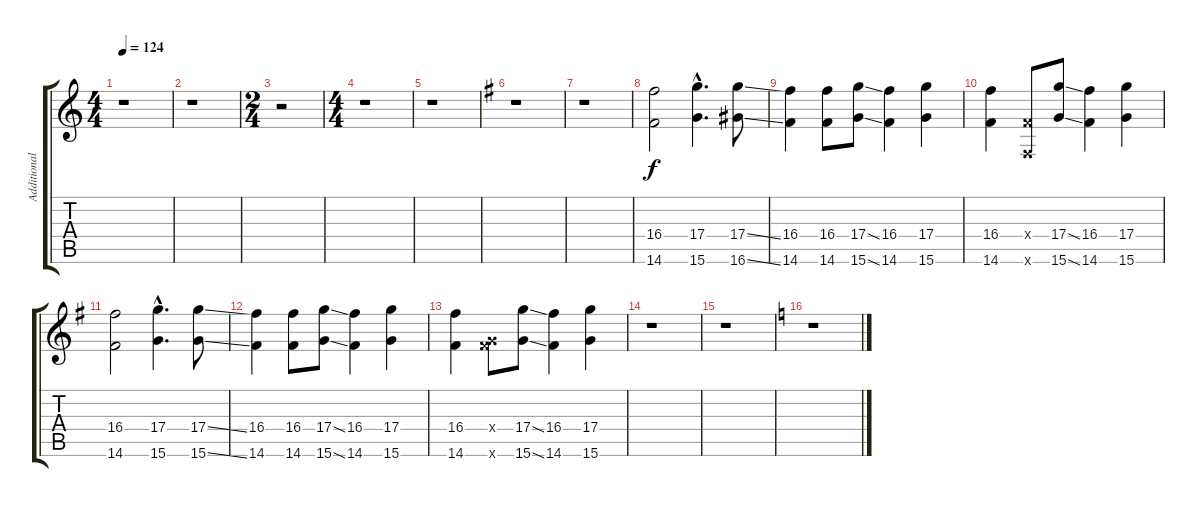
\track ("Additional Gtr" "Additional") {instrument overdrivenguitar}
\staff {score tabs}
\tuning (E4 B3 G3 D3 A2 E2) {hide}
\ts (4 4)
\tempo 124
\clef g2
\ks c
r.1{dy f} |
r.1 |
\ts (2 4)
r.2 |
\ts (4 4)
r.1 |
r.1 |
\ks g
r.1 |
r.1 |
(16.4 14.6).2 (17.4{hac} 15.6{hac}).4{d} (17.4{ss} 16.6{ss}).8 |
(16.4 14.6).4 (16.4 14.6).8 (17.4{ss} 15.6{ss}).8 (16.4 14.6).4 (17.4 15.6).4 |
(16.4 14.6).4 (4.4{x} 2.6{x}).8 (17.4{ss} 15.6{ss}).8 (16.4 14.6).4 (17.4 15.6).4 |
(16.4 14.6).2 (17.4{hac} 15.6{hac}).4{d} (17.4{ss} 15.6{ss}).8 |
(16.4 14.6).4 (16.4 14.6).8 (17.4{ss} 15.6{ss}).8 (16.4 14.6).4 (17.4 15.6).4 |
(16.4 14.6).4 (4.4{x} 15.6{x}).8 (17.4{ss} 15.6{ss}).8 (16.4 14.6).4 (17.4 15.6).4 |
r.1 |
r.1 |
\ks c
r.1
